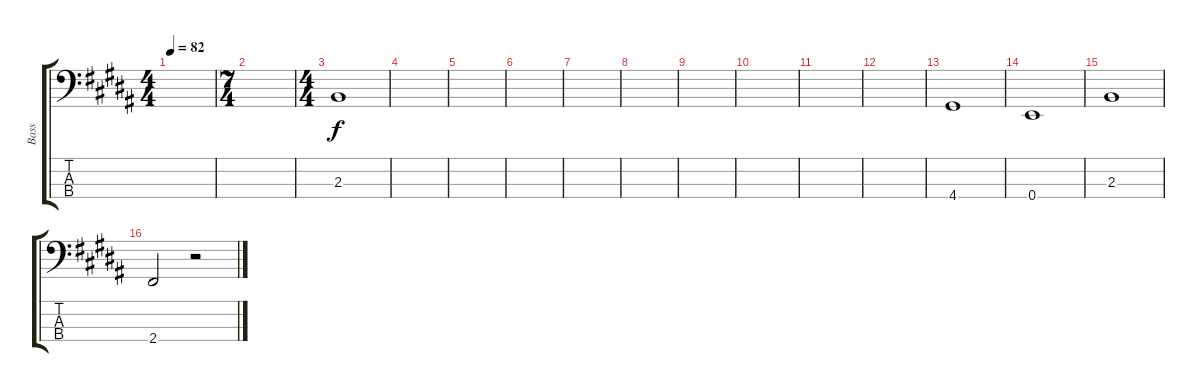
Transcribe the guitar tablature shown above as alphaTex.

\track ("Bass" "Bass") {instrument electricbassfinger}
\staff {score tabs}
\tuning (G2 D2 A1 E1) {hide}
\ts (4 4)
\tempo 82
\clef f4
\ks b
|
\ts (7 4)
|
\ts (4 4)
2.3.1 |
|
|
|
|
|
|
|
|
|
4.4.1 |
0.4.1 |
2.3.1 |
2.4.2 r.2
